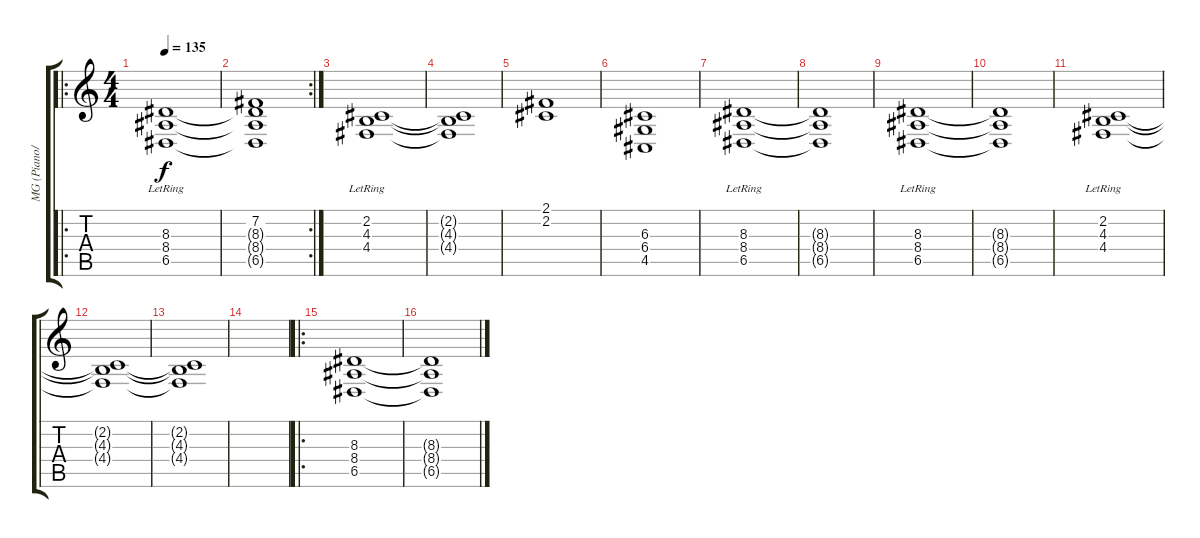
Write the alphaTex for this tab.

\track ("MG (Piano/Strings)" "MG (Piano/") {instrument acousticgrandpiano}
\staff {score tabs}
\tuning (E4 B3 G3 D3 A2 E2) {hide}
\ro
\ts (4 4)
\tempo 135
\clef g2
\ks c
(8.3{lr} 8.4{lr} 6.5).1{dy f volume 10 instrument acousticgrandpiano} |
\rc 2
(7.2 8.3{t} 8.4{t} 6.5{t}).1{volume 10} |
(2.2{lr} 4.3{lr} 4.4{lr}).1 |
(2.2{t} 4.3{t} 4.4{t}).1 |
(2.1 2.2).1 |
(6.3 6.4 4.5).1{volume 10} |
(8.3{lr} 8.4{lr} 6.5{lr}).1 |
(8.3{t} 8.4{t} 6.5{t}).1 |
(8.3{lr} 8.4{lr} 6.5{lr}).1 |
(8.3{t} 8.4{t} 6.5{t}).1 |
(2.2{lr} 4.3{lr} 4.4{lr}).1 |
(2.2{t} 4.3{t} 4.4{t}).1 |
(2.2{t} 4.3{t} 4.4{t}).1 |
|
\ro
(8.3 8.4 6.5).1{instrument stringensemble1} |
(8.3{t} 8.4{t} 6.5{t}).1
